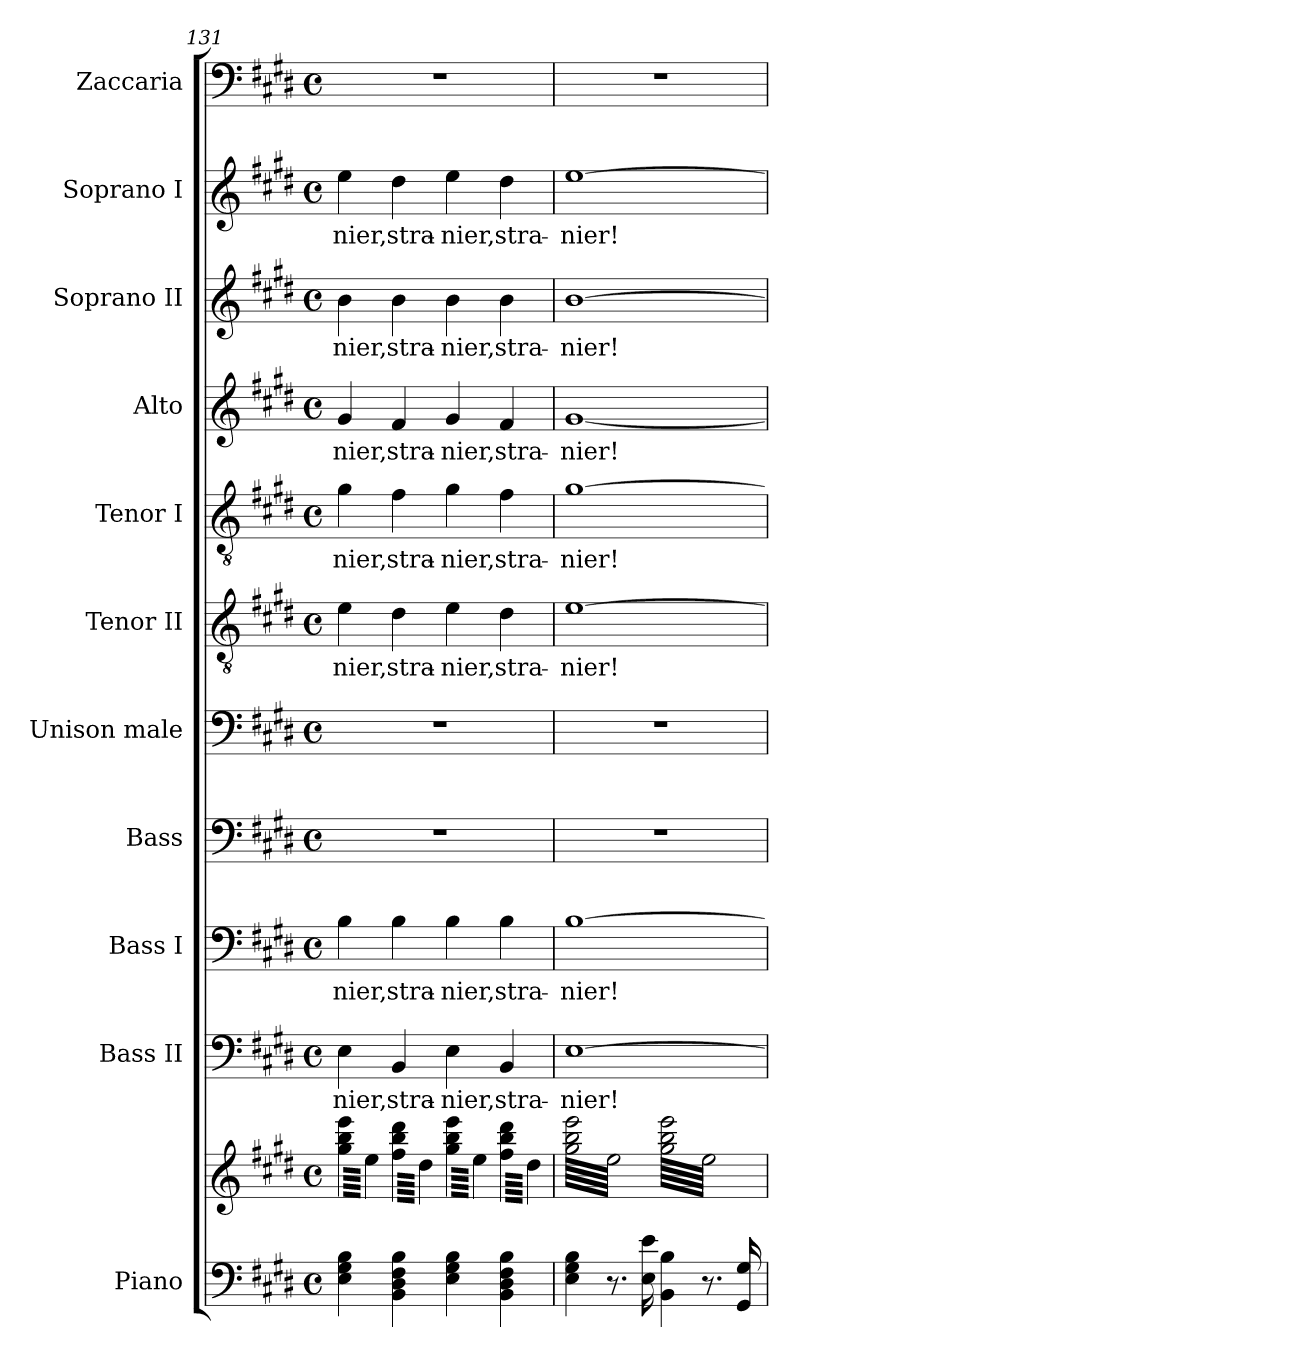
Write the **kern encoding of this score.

**kern	**kern	**kern	**text	**kern	**text	**kern	**kern	**kern	**text	**kern	**text	**kern	**text	**kern	**text	**kern	**text	**kern
*part11	*part11	*part10	*part10	*part9	*part9	*part8	*part7	*part6	*part6	*part5	*part5	*part4	*part4	*part3	*part3	*part2	*part2	*part1
*staff12	*staff11	*staff10	*staff10	*staff9	*staff9	*staff8	*staff7	*staff6	*staff6	*staff5	*staff5	*staff4	*staff4	*staff3	*staff3	*staff2	*staff2	*staff1
*I"Piano	*	*I"Bass II	*	*I"Bass I	*	*I"Bass	*I"Unison male	*I"Tenor II	*	*I"Tenor I	*	*I"Alto	*	*I"Soprano II	*	*I"Soprano I	*	*I"Zaccaria
*I'Pno.	*	*I'B.II	*	*I'B.I	*	*I'B.	*I'Uni.m	*I'T.II	*	*I'T.I	*	*I'A.	*	*I'S.II	*	*I'S.I	*	*I'Zac.
!!LO:PB:g=z
*clefF4	*clefG2	*clefF4	*	*clefF4	*	*clefF4	*clefF4	*clefGv2	*	*clefGv2	*	*clefG2	*	*clefG2	*	*clefG2	*	*clefF4
*k[f#c#g#d#]	*k[f#c#g#d#]	*k[f#c#g#d#]	*	*k[f#c#g#d#]	*	*k[f#c#g#d#]	*k[f#c#g#d#]	*k[f#c#g#d#]	*	*k[f#c#g#d#]	*	*k[f#c#g#d#]	*	*k[f#c#g#d#]	*	*k[f#c#g#d#]	*	*k[f#c#g#d#]
*M4/4	*M4/4	*M4/4	*	*M4/4	*	*M4/4	*M4/4	*M4/4	*	*M4/4	*	*M4/4	*	*M4/4	*	*M4/4	*	*M4/4
*met(c)	*met(c)	*met(c)	*	*met(c)	*	*met(c)	*met(c)	*met(c)	*	*met(c)	*	*met(c)	*	*met(c)	*	*met(c)	*	*met(c)
=131	=131	=131	=131	=131	=131	=131	=131	=131	=131	=131	=131	=131	=131	=131	=131	=131	=131	=131
!	!	!	!LO:LY:b	!	!LO:LY:b	!	!	!	!LO:LY:b	!	!LO:LY:b	!	!LO:LY:b	!	!LO:LY:b	!	!LO:LY:b	!
*	*tremolo	*	*	*	*	*	*	*	*	*	*	*	*	*	*	*	*	*
4E\ 4G#\ 4B\	64gg#\ 64bb\ 64eee\LLLL	4E\	-nier,	4B\	-nier,	1r	1r	4e\	-nier,	4g#\	-nier,	4g#/	-nier,	4b\	-nier,	4ee\	-nier,	1r
.	64ee\	.	.	.	.	.	.	.	.	.	.	.	.	.	.	.	.	.
.	64gg#\ 64bb\ 64eee\	.	.	.	.	.	.	.	.	.	.	.	.	.	.	.	.	.
.	64ee\	.	.	.	.	.	.	.	.	.	.	.	.	.	.	.	.	.
.	64gg#\ 64bb\ 64eee\	.	.	.	.	.	.	.	.	.	.	.	.	.	.	.	.	.
.	64ee\	.	.	.	.	.	.	.	.	.	.	.	.	.	.	.	.	.
.	64gg#\ 64bb\ 64eee\	.	.	.	.	.	.	.	.	.	.	.	.	.	.	.	.	.
.	64ee\	.	.	.	.	.	.	.	.	.	.	.	.	.	.	.	.	.
.	64gg#\ 64bb\ 64eee\	.	.	.	.	.	.	.	.	.	.	.	.	.	.	.	.	.
.	64ee\	.	.	.	.	.	.	.	.	.	.	.	.	.	.	.	.	.
.	64gg#\ 64bb\ 64eee\	.	.	.	.	.	.	.	.	.	.	.	.	.	.	.	.	.
.	64ee\	.	.	.	.	.	.	.	.	.	.	.	.	.	.	.	.	.
.	64gg#\ 64bb\ 64eee\	.	.	.	.	.	.	.	.	.	.	.	.	.	.	.	.	.
.	64ee\	.	.	.	.	.	.	.	.	.	.	.	.	.	.	.	.	.
.	64gg#\ 64bb\ 64eee\	.	.	.	.	.	.	.	.	.	.	.	.	.	.	.	.	.
.	64ee\JJJJ	.	.	.	.	.	.	.	.	.	.	.	.	.	.	.	.	.
!	!	!	!LO:LY:b	!	!LO:LY:b	!	!	!	!LO:LY:b	!	!LO:LY:b	!	!LO:LY:b	!	!LO:LY:b	!	!LO:LY:b	!
4BB\ 4D#\ 4F#\ 4B\	64ff#\ 64bb\ 64ddd#\LLLL	4BB/	stra-	4B\	stra-	.	.	4d#\	stra-	4f#\	stra-	4f#/	stra-	4b\	stra-	4dd#\	stra-	.
.	64dd#\	.	.	.	.	.	.	.	.	.	.	.	.	.	.	.	.	.
.	64ff#\ 64bb\ 64ddd#\	.	.	.	.	.	.	.	.	.	.	.	.	.	.	.	.	.
.	64dd#\	.	.	.	.	.	.	.	.	.	.	.	.	.	.	.	.	.
.	64ff#\ 64bb\ 64ddd#\	.	.	.	.	.	.	.	.	.	.	.	.	.	.	.	.	.
.	64dd#\	.	.	.	.	.	.	.	.	.	.	.	.	.	.	.	.	.
.	64ff#\ 64bb\ 64ddd#\	.	.	.	.	.	.	.	.	.	.	.	.	.	.	.	.	.
.	64dd#\	.	.	.	.	.	.	.	.	.	.	.	.	.	.	.	.	.
.	64ff#\ 64bb\ 64ddd#\	.	.	.	.	.	.	.	.	.	.	.	.	.	.	.	.	.
.	64dd#\	.	.	.	.	.	.	.	.	.	.	.	.	.	.	.	.	.
.	64ff#\ 64bb\ 64ddd#\	.	.	.	.	.	.	.	.	.	.	.	.	.	.	.	.	.
.	64dd#\	.	.	.	.	.	.	.	.	.	.	.	.	.	.	.	.	.
.	64ff#\ 64bb\ 64ddd#\	.	.	.	.	.	.	.	.	.	.	.	.	.	.	.	.	.
.	64dd#\	.	.	.	.	.	.	.	.	.	.	.	.	.	.	.	.	.
.	64ff#\ 64bb\ 64ddd#\	.	.	.	.	.	.	.	.	.	.	.	.	.	.	.	.	.
.	64dd#\JJJJ	.	.	.	.	.	.	.	.	.	.	.	.	.	.	.	.	.
!	!	!	!LO:LY:b	!	!LO:LY:b	!	!	!	!LO:LY:b	!	!LO:LY:b	!	!LO:LY:b	!	!LO:LY:b	!	!LO:LY:b	!
4E\ 4G#\ 4B\	64gg#\ 64bb\ 64eee\LLLL	4E\	-nier,	4B\	-nier,	.	.	4e\	-nier,	4g#\	-nier,	4g#/	-nier,	4b\	-nier,	4ee\	-nier,	.
.	64ee\	.	.	.	.	.	.	.	.	.	.	.	.	.	.	.	.	.
.	64gg#\ 64bb\ 64eee\	.	.	.	.	.	.	.	.	.	.	.	.	.	.	.	.	.
.	64ee\	.	.	.	.	.	.	.	.	.	.	.	.	.	.	.	.	.
.	64gg#\ 64bb\ 64eee\	.	.	.	.	.	.	.	.	.	.	.	.	.	.	.	.	.
.	64ee\	.	.	.	.	.	.	.	.	.	.	.	.	.	.	.	.	.
.	64gg#\ 64bb\ 64eee\	.	.	.	.	.	.	.	.	.	.	.	.	.	.	.	.	.
.	64ee\	.	.	.	.	.	.	.	.	.	.	.	.	.	.	.	.	.
.	64gg#\ 64bb\ 64eee\	.	.	.	.	.	.	.	.	.	.	.	.	.	.	.	.	.
.	64ee\	.	.	.	.	.	.	.	.	.	.	.	.	.	.	.	.	.
.	64gg#\ 64bb\ 64eee\	.	.	.	.	.	.	.	.	.	.	.	.	.	.	.	.	.
.	64ee\	.	.	.	.	.	.	.	.	.	.	.	.	.	.	.	.	.
.	64gg#\ 64bb\ 64eee\	.	.	.	.	.	.	.	.	.	.	.	.	.	.	.	.	.
.	64ee\	.	.	.	.	.	.	.	.	.	.	.	.	.	.	.	.	.
.	64gg#\ 64bb\ 64eee\	.	.	.	.	.	.	.	.	.	.	.	.	.	.	.	.	.
.	64ee\JJJJ	.	.	.	.	.	.	.	.	.	.	.	.	.	.	.	.	.
!	!	!	!LO:LY:b	!	!LO:LY:b	!	!	!	!LO:LY:b	!	!LO:LY:b	!	!LO:LY:b	!	!LO:LY:b	!	!LO:LY:b	!
4BB\ 4D#\ 4F#\ 4B\	64ff#\ 64bb\ 64ddd#\LLLL	4BB/	stra-	4B\	stra-	.	.	4d#\	stra-	4f#\	stra-	4f#/	stra-	4b\	stra-	4dd#\	stra-	.
.	64dd#\	.	.	.	.	.	.	.	.	.	.	.	.	.	.	.	.	.
.	64ff#\ 64bb\ 64ddd#\	.	.	.	.	.	.	.	.	.	.	.	.	.	.	.	.	.
.	64dd#\	.	.	.	.	.	.	.	.	.	.	.	.	.	.	.	.	.
.	64ff#\ 64bb\ 64ddd#\	.	.	.	.	.	.	.	.	.	.	.	.	.	.	.	.	.
.	64dd#\	.	.	.	.	.	.	.	.	.	.	.	.	.	.	.	.	.
.	64ff#\ 64bb\ 64ddd#\	.	.	.	.	.	.	.	.	.	.	.	.	.	.	.	.	.
.	64dd#\	.	.	.	.	.	.	.	.	.	.	.	.	.	.	.	.	.
.	64ff#\ 64bb\ 64ddd#\	.	.	.	.	.	.	.	.	.	.	.	.	.	.	.	.	.
.	64dd#\	.	.	.	.	.	.	.	.	.	.	.	.	.	.	.	.	.
.	64ff#\ 64bb\ 64ddd#\	.	.	.	.	.	.	.	.	.	.	.	.	.	.	.	.	.
.	64dd#\	.	.	.	.	.	.	.	.	.	.	.	.	.	.	.	.	.
.	64ff#\ 64bb\ 64ddd#\	.	.	.	.	.	.	.	.	.	.	.	.	.	.	.	.	.
.	64dd#\	.	.	.	.	.	.	.	.	.	.	.	.	.	.	.	.	.
.	64ff#\ 64bb\ 64ddd#\	.	.	.	.	.	.	.	.	.	.	.	.	.	.	.	.	.
.	64dd#\JJJJ	.	.	.	.	.	.	.	.	.	.	.	.	.	.	.	.	.
=132	=132	=132	=132	=132	=132	=132	=132	=132	=132	=132	=132	=132	=132	=132	=132	=132	=132	=132
!	!	!	!LO:LY:b	!	!LO:LY:b	!	!	!	!LO:LY:b	!	!LO:LY:b	!	!LO:LY:b	!	!LO:LY:b	!	!LO:LY:b	!
4E\ 4G#\ 4B\	64gg#\ 64bb\ 64eee\LLLL	[1E	-nier!	[1B	-nier!	1r	1r	[1e	-nier!	[1g#	-nier!	[1g#	-nier!	[1b	-nier!	[1ee	-nier!	1r
.	64ee\	.	.	.	.	.	.	.	.	.	.	.	.	.	.	.	.	.
.	64gg#\ 64bb\ 64eee\	.	.	.	.	.	.	.	.	.	.	.	.	.	.	.	.	.
.	64ee\	.	.	.	.	.	.	.	.	.	.	.	.	.	.	.	.	.
.	64gg#\ 64bb\ 64eee\	.	.	.	.	.	.	.	.	.	.	.	.	.	.	.	.	.
.	64ee\	.	.	.	.	.	.	.	.	.	.	.	.	.	.	.	.	.
.	64gg#\ 64bb\ 64eee\	.	.	.	.	.	.	.	.	.	.	.	.	.	.	.	.	.
.	64ee\	.	.	.	.	.	.	.	.	.	.	.	.	.	.	.	.	.
.	64gg#\ 64bb\ 64eee\	.	.	.	.	.	.	.	.	.	.	.	.	.	.	.	.	.
.	64ee\	.	.	.	.	.	.	.	.	.	.	.	.	.	.	.	.	.
.	64gg#\ 64bb\ 64eee\	.	.	.	.	.	.	.	.	.	.	.	.	.	.	.	.	.
.	64ee\	.	.	.	.	.	.	.	.	.	.	.	.	.	.	.	.	.
.	64gg#\ 64bb\ 64eee\	.	.	.	.	.	.	.	.	.	.	.	.	.	.	.	.	.
.	64ee\	.	.	.	.	.	.	.	.	.	.	.	.	.	.	.	.	.
.	64gg#\ 64bb\ 64eee\	.	.	.	.	.	.	.	.	.	.	.	.	.	.	.	.	.
.	64ee\	.	.	.	.	.	.	.	.	.	.	.	.	.	.	.	.	.
8.r	64gg#\ 64bb\ 64eee\	.	.	.	.	.	.	.	.	.	.	.	.	.	.	.	.	.
.	64ee\	.	.	.	.	.	.	.	.	.	.	.	.	.	.	.	.	.
.	64gg#\ 64bb\ 64eee\	.	.	.	.	.	.	.	.	.	.	.	.	.	.	.	.	.
.	64ee\	.	.	.	.	.	.	.	.	.	.	.	.	.	.	.	.	.
.	64gg#\ 64bb\ 64eee\	.	.	.	.	.	.	.	.	.	.	.	.	.	.	.	.	.
.	64ee\	.	.	.	.	.	.	.	.	.	.	.	.	.	.	.	.	.
.	64gg#\ 64bb\ 64eee\	.	.	.	.	.	.	.	.	.	.	.	.	.	.	.	.	.
.	64ee\	.	.	.	.	.	.	.	.	.	.	.	.	.	.	.	.	.
.	64gg#\ 64bb\ 64eee\	.	.	.	.	.	.	.	.	.	.	.	.	.	.	.	.	.
.	64ee\	.	.	.	.	.	.	.	.	.	.	.	.	.	.	.	.	.
.	64gg#\ 64bb\ 64eee\	.	.	.	.	.	.	.	.	.	.	.	.	.	.	.	.	.
.	64ee\	.	.	.	.	.	.	.	.	.	.	.	.	.	.	.	.	.
16E\ 16e\	64gg#\ 64bb\ 64eee\	.	.	.	.	.	.	.	.	.	.	.	.	.	.	.	.	.
.	64ee\	.	.	.	.	.	.	.	.	.	.	.	.	.	.	.	.	.
.	64gg#\ 64bb\ 64eee\	.	.	.	.	.	.	.	.	.	.	.	.	.	.	.	.	.
.	64ee\JJJJ	.	.	.	.	.	.	.	.	.	.	.	.	.	.	.	.	.
4BB\ 4B\	64gg#\ 64bb\ 64eee\LLLL	.	.	.	.	.	.	.	.	.	.	.	.	.	.	.	.	.
.	64ee\	.	.	.	.	.	.	.	.	.	.	.	.	.	.	.	.	.
.	64gg#\ 64bb\ 64eee\	.	.	.	.	.	.	.	.	.	.	.	.	.	.	.	.	.
.	64ee\	.	.	.	.	.	.	.	.	.	.	.	.	.	.	.	.	.
.	64gg#\ 64bb\ 64eee\	.	.	.	.	.	.	.	.	.	.	.	.	.	.	.	.	.
.	64ee\	.	.	.	.	.	.	.	.	.	.	.	.	.	.	.	.	.
.	64gg#\ 64bb\ 64eee\	.	.	.	.	.	.	.	.	.	.	.	.	.	.	.	.	.
.	64ee\	.	.	.	.	.	.	.	.	.	.	.	.	.	.	.	.	.
.	64gg#\ 64bb\ 64eee\	.	.	.	.	.	.	.	.	.	.	.	.	.	.	.	.	.
.	64ee\	.	.	.	.	.	.	.	.	.	.	.	.	.	.	.	.	.
.	64gg#\ 64bb\ 64eee\	.	.	.	.	.	.	.	.	.	.	.	.	.	.	.	.	.
.	64ee\	.	.	.	.	.	.	.	.	.	.	.	.	.	.	.	.	.
.	64gg#\ 64bb\ 64eee\	.	.	.	.	.	.	.	.	.	.	.	.	.	.	.	.	.
.	64ee\	.	.	.	.	.	.	.	.	.	.	.	.	.	.	.	.	.
.	64gg#\ 64bb\ 64eee\	.	.	.	.	.	.	.	.	.	.	.	.	.	.	.	.	.
.	64ee\	.	.	.	.	.	.	.	.	.	.	.	.	.	.	.	.	.
8.r	64gg#\ 64bb\ 64eee\	.	.	.	.	.	.	.	.	.	.	.	.	.	.	.	.	.
.	64ee\	.	.	.	.	.	.	.	.	.	.	.	.	.	.	.	.	.
.	64gg#\ 64bb\ 64eee\	.	.	.	.	.	.	.	.	.	.	.	.	.	.	.	.	.
.	64ee\	.	.	.	.	.	.	.	.	.	.	.	.	.	.	.	.	.
.	64gg#\ 64bb\ 64eee\	.	.	.	.	.	.	.	.	.	.	.	.	.	.	.	.	.
.	64ee\	.	.	.	.	.	.	.	.	.	.	.	.	.	.	.	.	.
.	64gg#\ 64bb\ 64eee\	.	.	.	.	.	.	.	.	.	.	.	.	.	.	.	.	.
.	64ee\	.	.	.	.	.	.	.	.	.	.	.	.	.	.	.	.	.
.	64gg#\ 64bb\ 64eee\	.	.	.	.	.	.	.	.	.	.	.	.	.	.	.	.	.
.	64ee\	.	.	.	.	.	.	.	.	.	.	.	.	.	.	.	.	.
.	64gg#\ 64bb\ 64eee\	.	.	.	.	.	.	.	.	.	.	.	.	.	.	.	.	.
.	64ee\	.	.	.	.	.	.	.	.	.	.	.	.	.	.	.	.	.
16GG#/ 16G#/	64gg#\ 64bb\ 64eee\	.	.	.	.	.	.	.	.	.	.	.	.	.	.	.	.	.
.	64ee\	.	.	.	.	.	.	.	.	.	.	.	.	.	.	.	.	.
.	64gg#\ 64bb\ 64eee\	.	.	.	.	.	.	.	.	.	.	.	.	.	.	.	.	.
.	64ee\JJJJ	.	.	.	.	.	.	.	.	.	.	.	.	.	.	.	.	.
*	*Xtremolo	*	*	*	*	*	*	*	*	*	*	*	*	*	*	*	*	*
.	.	.	.	.	.	.	.	.	.	.	.	.	.	.	.	.	.	.
.	.	.	.	.	.	.	.	.	.	.	.	.	.	.	.	.	.	.
.	.	.	.	.	.	.	.	.	.	.	.	.	.	.	.	.	.	.
.	.	.	.	.	.	.	.	.	.	.	.	.	.	.	.	.	.	.
.	.	.	.	.	.	.	.	.	.	.	.	.	.	.	.	.	.	.
.	.	.	.	.	.	.	.	.	.	.	.	.	.	.	.	.	.	.
.	.	.	.	.	.	.	.	.	.	.	.	.	.	.	.	.	.	.
.	.	.	.	.	.	.	.	.	.	.	.	.	.	.	.	.	.	.
.	.	.	.	.	.	.	.	.	.	.	.	.	.	.	.	.	.	.
.	.	.	.	.	.	.	.	.	.	.	.	.	.	.	.	.	.	.
.	.	.	.	.	.	.	.	.	.	.	.	.	.	.	.	.	.	.
.	.	.	.	.	.	.	.	.	.	.	.	.	.	.	.	.	.	.
.	.	.	.	.	.	.	.	.	.	.	.	.	.	.	.	.	.	.
.	.	.	.	.	.	.	.	.	.	.	.	.	.	.	.	.	.	.
.	.	.	.	.	.	.	.	.	.	.	.	.	.	.	.	.	.	.
.	.	.	.	.	.	.	.	.	.	.	.	.	.	.	.	.	.	.
=	=	=	=	=	=	=	=	=	=	=	=	=	=	=	=	=	=	=
*-	*-	*-	*-	*-	*-	*-	*-	*-	*-	*-	*-	*-	*-	*-	*-	*-	*-	*-
